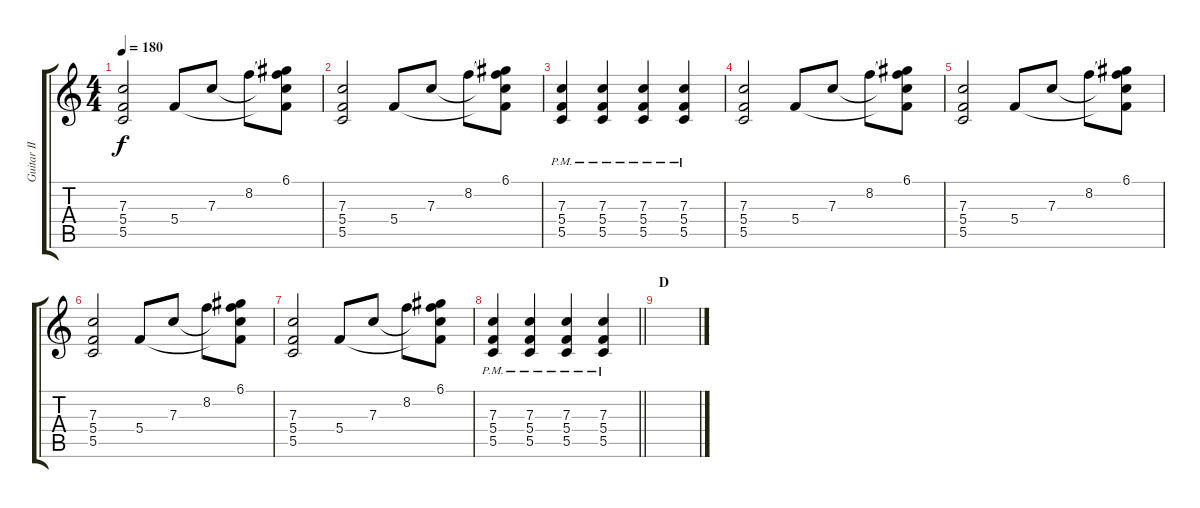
\track ("Guitar II" "Guitar II") {instrument distortionguitar}
\staff {score tabs}
\tuning (D4 A3 F3 C3 G2 D2) {hide}
\ts (4 4)
\tempo 180
\clef g2
\ks c
(7.3 5.4 5.5).2{dy f} 5.4.8 7.3.8 8.2.8 (6.1 8.2{t} 7.3{t} 5.4{t}).8 |
(7.3 5.4 5.5).2 5.4.8 7.3.8 8.2.8 (6.1 8.2{t} 7.3{t} 5.4{t}).8 |
(7.3{pm} 5.4{pm} 5.5{pm}).4 (7.3{pm} 5.4{pm} 5.5{pm}).4 (7.3{pm} 5.4{pm} 5.5{pm}).4 (7.3{pm} 5.4{pm} 5.5{pm}).4 |
(7.3 5.4 5.5).2 5.4.8 7.3.8 8.2.8 (6.1 8.2{t} 7.3{t} 5.4{t}).8 |
(7.3 5.4 5.5).2 5.4.8 7.3.8 8.2.8 (6.1 8.2{t} 7.3{t} 5.4{t}).8 |
(7.3 5.4 5.5).2 5.4.8 7.3.8 8.2.8 (6.1 8.2{t} 7.3{t} 5.4{t}).8 |
(7.3 5.4 5.5).2 5.4.8 7.3.8 8.2.8 (6.1 8.2{t} 7.3{t} 5.4{t}).8 |
\barLineRight lightlight
(7.3{pm} 5.4{pm} 5.5{pm}).4 (7.3{pm} 5.4{pm} 5.5{pm}).4 (7.3{pm} 5.4{pm} 5.5{pm}).4 (7.3{pm} 5.4{pm} 5.5{pm}).4 |
\section ("" "D")
